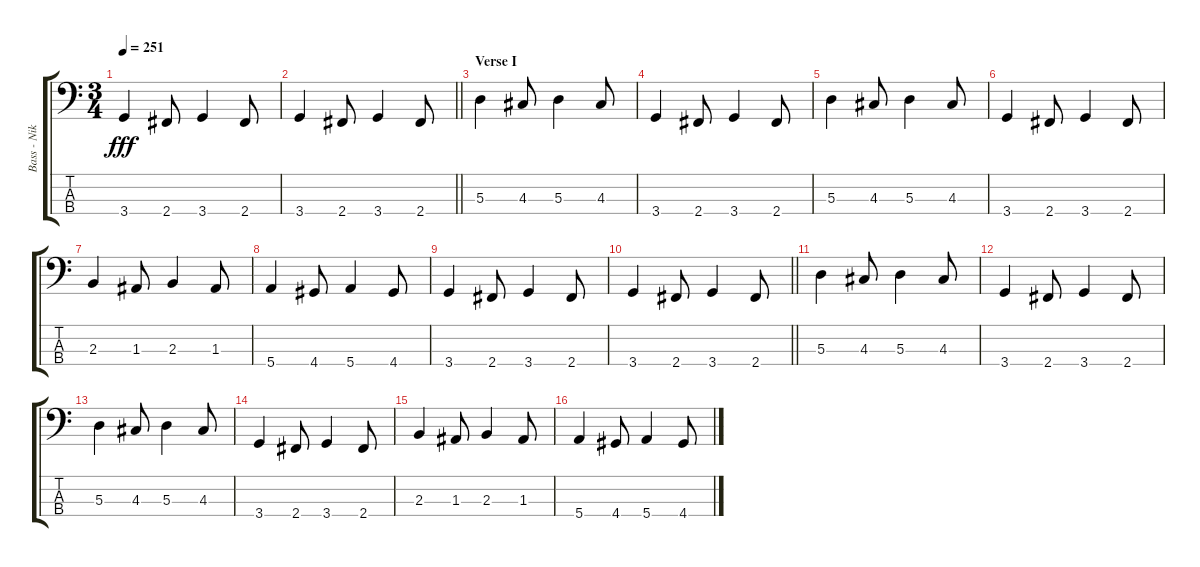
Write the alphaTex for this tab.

\track ("Bass - Nikola" "Bass - Nik") {instrument electricbasspick}
\staff {score tabs}
\tuning (G2 D2 A1 E1) {hide}
\ts (3 4)
\tempo 251
\clef f4
\ks c
3.4.4{dy fff} 2.4.8 3.4.4 2.4.8 |
\barLineRight lightlight
3.4.4 2.4.8 3.4.4 2.4.8 |
\section ("" "Verse I")
5.3.4 4.3.8 5.3.4 4.3.8 |
3.4.4 2.4.8 3.4.4 2.4.8 |
5.3.4 4.3.8 5.3.4 4.3.8 |
3.4.4 2.4.8 3.4.4 2.4.8 |
2.3.4 1.3.8 2.3.4 1.3.8 |
5.4.4 4.4.8 5.4.4 4.4.8 |
3.4.4 2.4.8 3.4.4 2.4.8 |
\barLineRight lightlight
3.4.4 2.4.8 3.4.4 2.4.8 |
5.3.4 4.3.8 5.3.4 4.3.8 |
3.4.4 2.4.8 3.4.4 2.4.8 |
5.3.4 4.3.8 5.3.4 4.3.8 |
3.4.4 2.4.8 3.4.4 2.4.8 |
2.3.4 1.3.8 2.3.4 1.3.8 |
5.4.4 4.4.8 5.4.4 4.4.8
